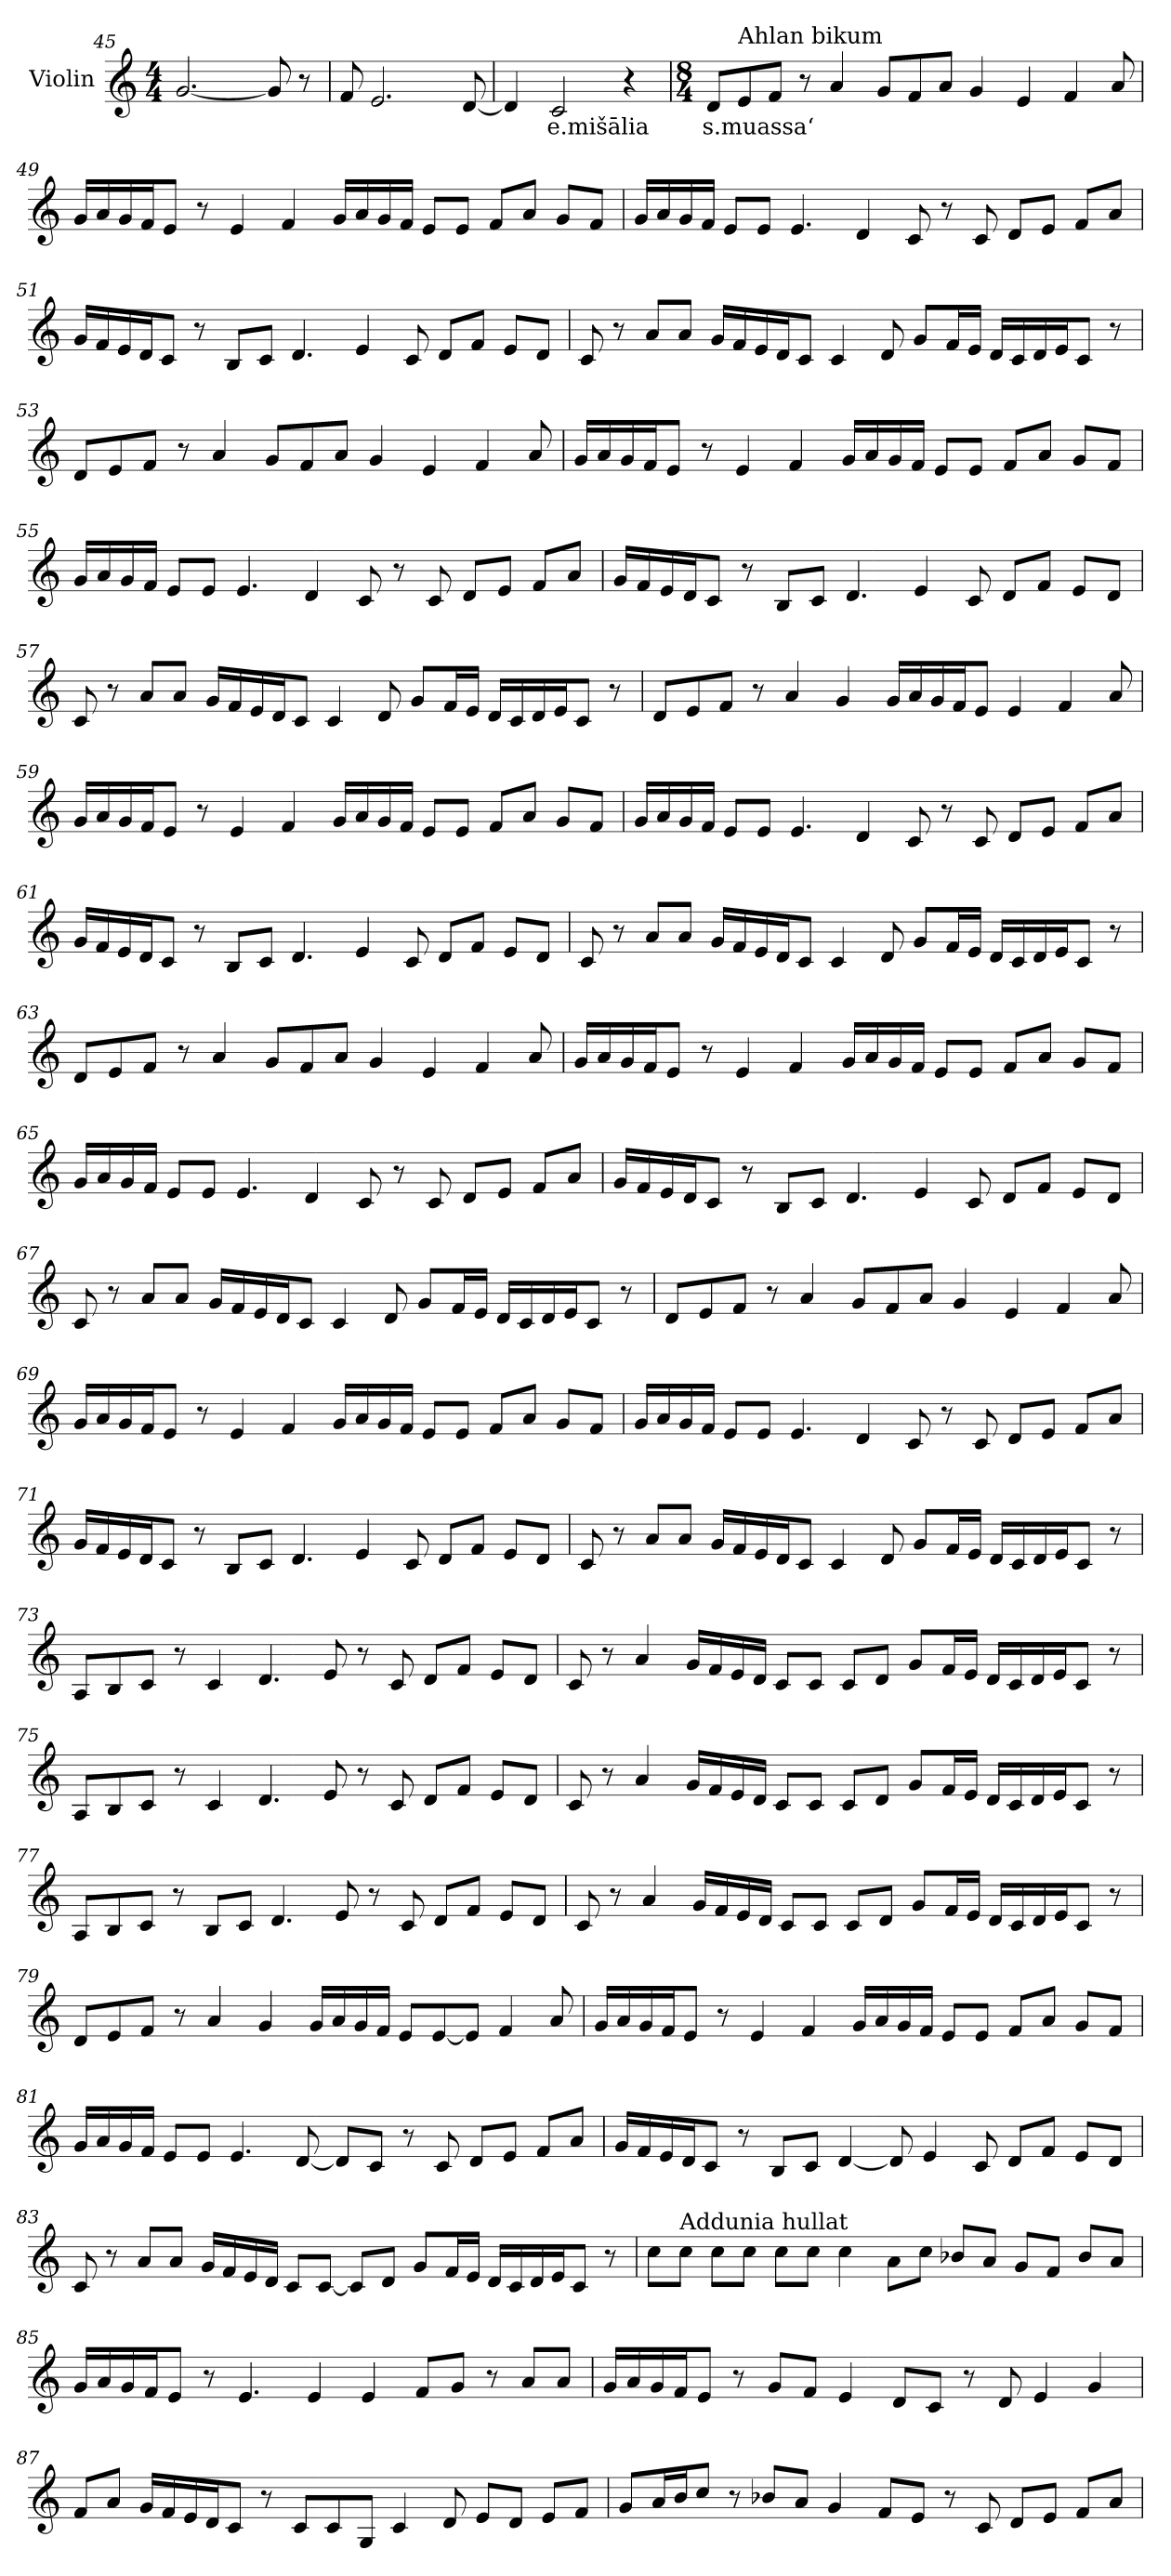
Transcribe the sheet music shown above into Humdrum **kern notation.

**kern	**text
*part1	*part1
*staff1	*staff1
*I"Violin	*
*clefG2	*
*k[]	*
*M4/4	*
=45	=45
[2.g/	.
8g/]	.
8r	.
=46	=46
8f/	.
2.e/	.
[8d/	.
!!LO:LB:g=z
=47	=47
4d/]	.
!	!LO:LY:b
2c/	e.mišālia
4r	.
=48	=48
*M8/4	*
*MM55	*
!	!LO:LY:b
8d/L	s.muassa‘
!LO:TX:a:t=Ahlan bikum	!
8e/	.
8f/J	.
8r	.
4a/	.
8g/L	.
8f/	.
8a/J	.
4g/	.
4e/	.
4f/	.
8a/	.
=49	=49
16g/LL	.
16a/	.
16g/	.
16f/J	.
8e/J	.
8r	.
4e/	.
4f/	.
16g/LL	.
16a/	.
16g/	.
16f/JJ	.
8e/L	.
8e/J	.
8f/L	.
8a/J	.
8g/L	.
8f/J	.
!!LO:LB:g=z
=50	=50
16g/LL	.
16a/	.
16g/	.
16f/JJ	.
8e/L	.
8e/J	.
4.e/	.
4d/	.
8c/	.
8r	.
8c/	.
8d/L	.
8e/J	.
8f/L	.
8a/J	.
!!LO:LB:g=z
=51	=51
16g/LL	.
16f/	.
16e/	.
16d/J	.
8c/J	.
8r	.
8B/L	.
8c/J	.
4.d/	.
4e/	.
8c/	.
8d/L	.
8f/J	.
8e/L	.
8d/J	.
=52	=52
8c/	.
8r	.
8a/L	.
8a/J	.
16g/LL	.
16f/	.
16e/	.
16d/J	.
8c/J	.
4c/	.
8d/	.
8g/L	.
16f/L	.
16e/JJ	.
16d/LL	.
16c/	.
16d/	.
16e/J	.
8c/J	.
8r	.
!!LO:LB:g=z
=53	=53
8d/L	.
8e/	.
8f/J	.
8r	.
4a/	.
8g/L	.
8f/	.
8a/J	.
4g/	.
4e/	.
4f/	.
8a/	.
=54	=54
16g/LL	.
16a/	.
16g/	.
16f/J	.
8e/J	.
8r	.
4e/	.
4f/	.
16g/LL	.
16a/	.
16g/	.
16f/JJ	.
8e/L	.
8e/J	.
8f/L	.
8a/J	.
8g/L	.
8f/J	.
!!LO:LB:g=z
=55	=55
16g/LL	.
16a/	.
16g/	.
16f/JJ	.
8e/L	.
8e/J	.
4.e/	.
4d/	.
8c/	.
8r	.
8c/	.
8d/L	.
8e/J	.
8f/L	.
8a/J	.
=56	=56
16g/LL	.
16f/	.
16e/	.
16d/J	.
8c/J	.
8r	.
8B/L	.
8c/J	.
4.d/	.
4e/	.
8c/	.
8d/L	.
8f/J	.
8e/L	.
8d/J	.
!!LO:LB:g=z
=57	=57
8c/	.
8r	.
8a/L	.
8a/J	.
16g/LL	.
16f/	.
16e/	.
16d/J	.
8c/J	.
4c/	.
8d/	.
8g/L	.
16f/L	.
16e/JJ	.
16d/LL	.
16c/	.
16d/	.
16e/J	.
8c/J	.
8r	.
=58	=58
8d/L	.
8e/	.
8f/J	.
8r	.
4a/	.
4g/	.
16g/LL	.
16a/	.
16g/	.
16f/J	.
8e/J	.
4e/	.
4f/	.
8a/	.
!!LO:LB:g=z
=59	=59
16g/LL	.
16a/	.
16g/	.
16f/J	.
8e/J	.
8r	.
4e/	.
4f/	.
16g/LL	.
16a/	.
16g/	.
16f/JJ	.
8e/L	.
8e/J	.
8f/L	.
8a/J	.
8g/L	.
8f/J	.
=60	=60
16g/LL	.
16a/	.
16g/	.
16f/JJ	.
8e/L	.
8e/J	.
4.e/	.
4d/	.
8c/	.
8r	.
8c/	.
8d/L	.
8e/J	.
8f/L	.
8a/J	.
!!LO:PB:g=z
=61	=61
16g/LL	.
16f/	.
16e/	.
16d/J	.
8c/J	.
8r	.
8B/L	.
8c/J	.
4.d/	.
4e/	.
8c/	.
8d/L	.
8f/J	.
8e/L	.
8d/J	.
=62	=62
8c/	.
8r	.
8a/L	.
8a/J	.
16g/LL	.
16f/	.
16e/	.
16d/J	.
8c/J	.
4c/	.
8d/	.
8g/L	.
16f/L	.
16e/JJ	.
16d/LL	.
16c/	.
16d/	.
16e/J	.
8c/J	.
8r	.
!!LO:LB:g=z
=63	=63
8d/L	.
8e/	.
8f/J	.
8r	.
4a/	.
8g/L	.
8f/	.
8a/J	.
4g/	.
4e/	.
4f/	.
8a/	.
=64	=64
16g/LL	.
16a/	.
16g/	.
16f/J	.
8e/J	.
8r	.
4e/	.
4f/	.
16g/LL	.
16a/	.
16g/	.
16f/JJ	.
8e/L	.
8e/J	.
8f/L	.
8a/J	.
8g/L	.
8f/J	.
!!LO:LB:g=z
=65	=65
16g/LL	.
16a/	.
16g/	.
16f/JJ	.
8e/L	.
8e/J	.
4.e/	.
4d/	.
8c/	.
8r	.
8c/	.
8d/L	.
8e/J	.
8f/L	.
8a/J	.
=66	=66
16g/LL	.
16f/	.
16e/	.
16d/J	.
8c/J	.
8r	.
8B/L	.
8c/J	.
4.d/	.
4e/	.
8c/	.
8d/L	.
8f/J	.
8e/L	.
8d/J	.
!!LO:LB:g=z
=67	=67
8c/	.
8r	.
8a/L	.
8a/J	.
16g/LL	.
16f/	.
16e/	.
16d/J	.
8c/J	.
4c/	.
8d/	.
8g/L	.
16f/L	.
16e/JJ	.
16d/LL	.
16c/	.
16d/	.
16e/J	.
8c/J	.
8r	.
=68	=68
8d/L	.
8e/	.
8f/J	.
8r	.
4a/	.
8g/L	.
8f/	.
8a/J	.
4g/	.
4e/	.
4f/	.
8a/	.
!!LO:LB:g=z
=69	=69
16g/LL	.
16a/	.
16g/	.
16f/J	.
8e/J	.
8r	.
4e/	.
4f/	.
16g/LL	.
16a/	.
16g/	.
16f/JJ	.
8e/L	.
8e/J	.
8f/L	.
8a/J	.
8g/L	.
8f/J	.
=70	=70
16g/LL	.
16a/	.
16g/	.
16f/JJ	.
8e/L	.
8e/J	.
4.e/	.
4d/	.
8c/	.
8r	.
8c/	.
8d/L	.
8e/J	.
8f/L	.
8a/J	.
!!LO:LB:g=z
=71	=71
16g/LL	.
16f/	.
16e/	.
16d/J	.
8c/J	.
8r	.
8B/L	.
8c/J	.
4.d/	.
4e/	.
8c/	.
8d/L	.
8f/J	.
8e/L	.
8d/J	.
=72	=72
8c/	.
8r	.
8a/L	.
8a/J	.
16g/LL	.
16f/	.
16e/	.
16d/J	.
8c/J	.
4c/	.
8d/	.
8g/L	.
16f/L	.
16e/JJ	.
16d/LL	.
16c/	.
16d/	.
16e/J	.
8c/J	.
8r	.
!!LO:LB:g=z
=73	=73
8A/L	.
8B/	.
8c/J	.
8r	.
4c/	.
4.d/	.
8e/	.
8r	.
8c/	.
8d/L	.
8f/J	.
8e/L	.
8d/J	.
=74	=74
8c/	.
8r	.
4a/	.
16g/LL	.
16f/	.
16e/	.
16d/JJ	.
8c/L	.
8c/J	.
8c/L	.
8d/J	.
8g/L	.
16f/L	.
16e/JJ	.
16d/LL	.
16c/	.
16d/	.
16e/J	.
8c/J	.
8r	.
!!LO:LB:g=z
=75	=75
8A/L	.
8B/	.
8c/J	.
8r	.
4c/	.
4.d/	.
8e/	.
8r	.
8c/	.
8d/L	.
8f/J	.
8e/L	.
8d/J	.
=76	=76
8c/	.
8r	.
4a/	.
16g/LL	.
16f/	.
16e/	.
16d/JJ	.
8c/L	.
8c/J	.
8c/L	.
8d/J	.
8g/L	.
16f/L	.
16e/JJ	.
16d/LL	.
16c/	.
16d/	.
16e/J	.
8c/J	.
8r	.
!!LO:PB:g=z
=77	=77
8A/L	.
8B/	.
8c/J	.
8r	.
8B/L	.
8c/J	.
4.d/	.
8e/	.
8r	.
8c/	.
8d/L	.
8f/J	.
8e/L	.
8d/J	.
=78	=78
8c/	.
8r	.
4a/	.
16g/LL	.
16f/	.
16e/	.
16d/JJ	.
8c/L	.
8c/J	.
8c/L	.
8d/J	.
8g/L	.
16f/L	.
16e/JJ	.
16d/LL	.
16c/	.
16d/	.
16e/J	.
8c/J	.
8r	.
!!LO:LB:g=z
=79	=79
8d/L	.
8e/	.
8f/J	.
8r	.
4a/	.
4g/	.
16g/LL	.
16a/	.
16g/	.
16f/JJ	.
8e/L	.
[8e/	.
8e/J]	.
4f/	.
8a/	.
=80	=80
16g/LL	.
16a/	.
16g/	.
16f/J	.
8e/J	.
8r	.
4e/	.
4f/	.
16g/LL	.
16a/	.
16g/	.
16f/JJ	.
8e/L	.
8e/J	.
8f/L	.
8a/J	.
8g/L	.
8f/J	.
!!LO:LB:g=z
=81	=81
16g/LL	.
16a/	.
16g/	.
16f/JJ	.
8e/L	.
8e/J	.
4.e/	.
[8d/	.
8d/L]	.
8c/J	.
8r	.
8c/	.
8d/L	.
8e/J	.
8f/L	.
8a/J	.
=82	=82
16g/LL	.
16f/	.
16e/	.
16d/J	.
8c/J	.
8r	.
8B/L	.
8c/J	.
[4d/	.
8d/]	.
4e/	.
8c/	.
8d/L	.
8f/J	.
8e/L	.
8d/J	.
!!LO:LB:g=z
=83	=83
8c/	.
8r	.
8a/L	.
8a/J	.
16g/LL	.
16f/	.
16e/	.
16d/JJ	.
8c/L	.
[8c/J	.
8c/L]	.
8d/J	.
8g/L	.
16f/L	.
16e/JJ	.
16d/LL	.
16c/	.
16d/	.
16e/J	.
8c/J	.
8r	.
=84	=84
*MM60	*
8cc\L	.
!LO:TX:a:t=Addunia hullat	!
8cc\J	.
8cc\L	.
8cc\J	.
8cc\L	.
8cc\J	.
4cc\	.
8a\L	.
8cc\J	.
8b-X/L	.
8a/J	.
8g/L	.
8f/J	.
8b-/L	.
8a/J	.
!!LO:LB:g=z
=85	=85
16g/LL	.
16a/	.
16g/	.
16f/J	.
8e/J	.
8r	.
4.e/	.
4e/	.
4e/	.
8f/L	.
8g/J	.
8r	.
8a/L	.
8a/J	.
=86	=86
16g/LL	.
16a/	.
16g/	.
16f/J	.
8e/J	.
8r	.
8g/L	.
8f/J	.
4e/	.
8d/L	.
8c/J	.
8r	.
8d/	.
4e/	.
4g/	.
!!LO:LB:g=z
=87	=87
8f/L	.
8a/J	.
16g/LL	.
16f/	.
16e/	.
16d/J	.
8c/J	.
8r	.
8c/L	.
8c/	.
8G/J	.
4c/	.
8d/	.
8e/L	.
8d/J	.
8e/L	.
8f/J	.
=88	=88
8g/L	.
16a/L	.
16b/J	.
8cc/J	.
8r	.
8b-X/L	.
8a/J	.
4g/	.
8f/L	.
8e/J	.
8r	.
8c/	.
8d/L	.
8e/J	.
8f/L	.
8a/J	.
=	=
*-	*-
